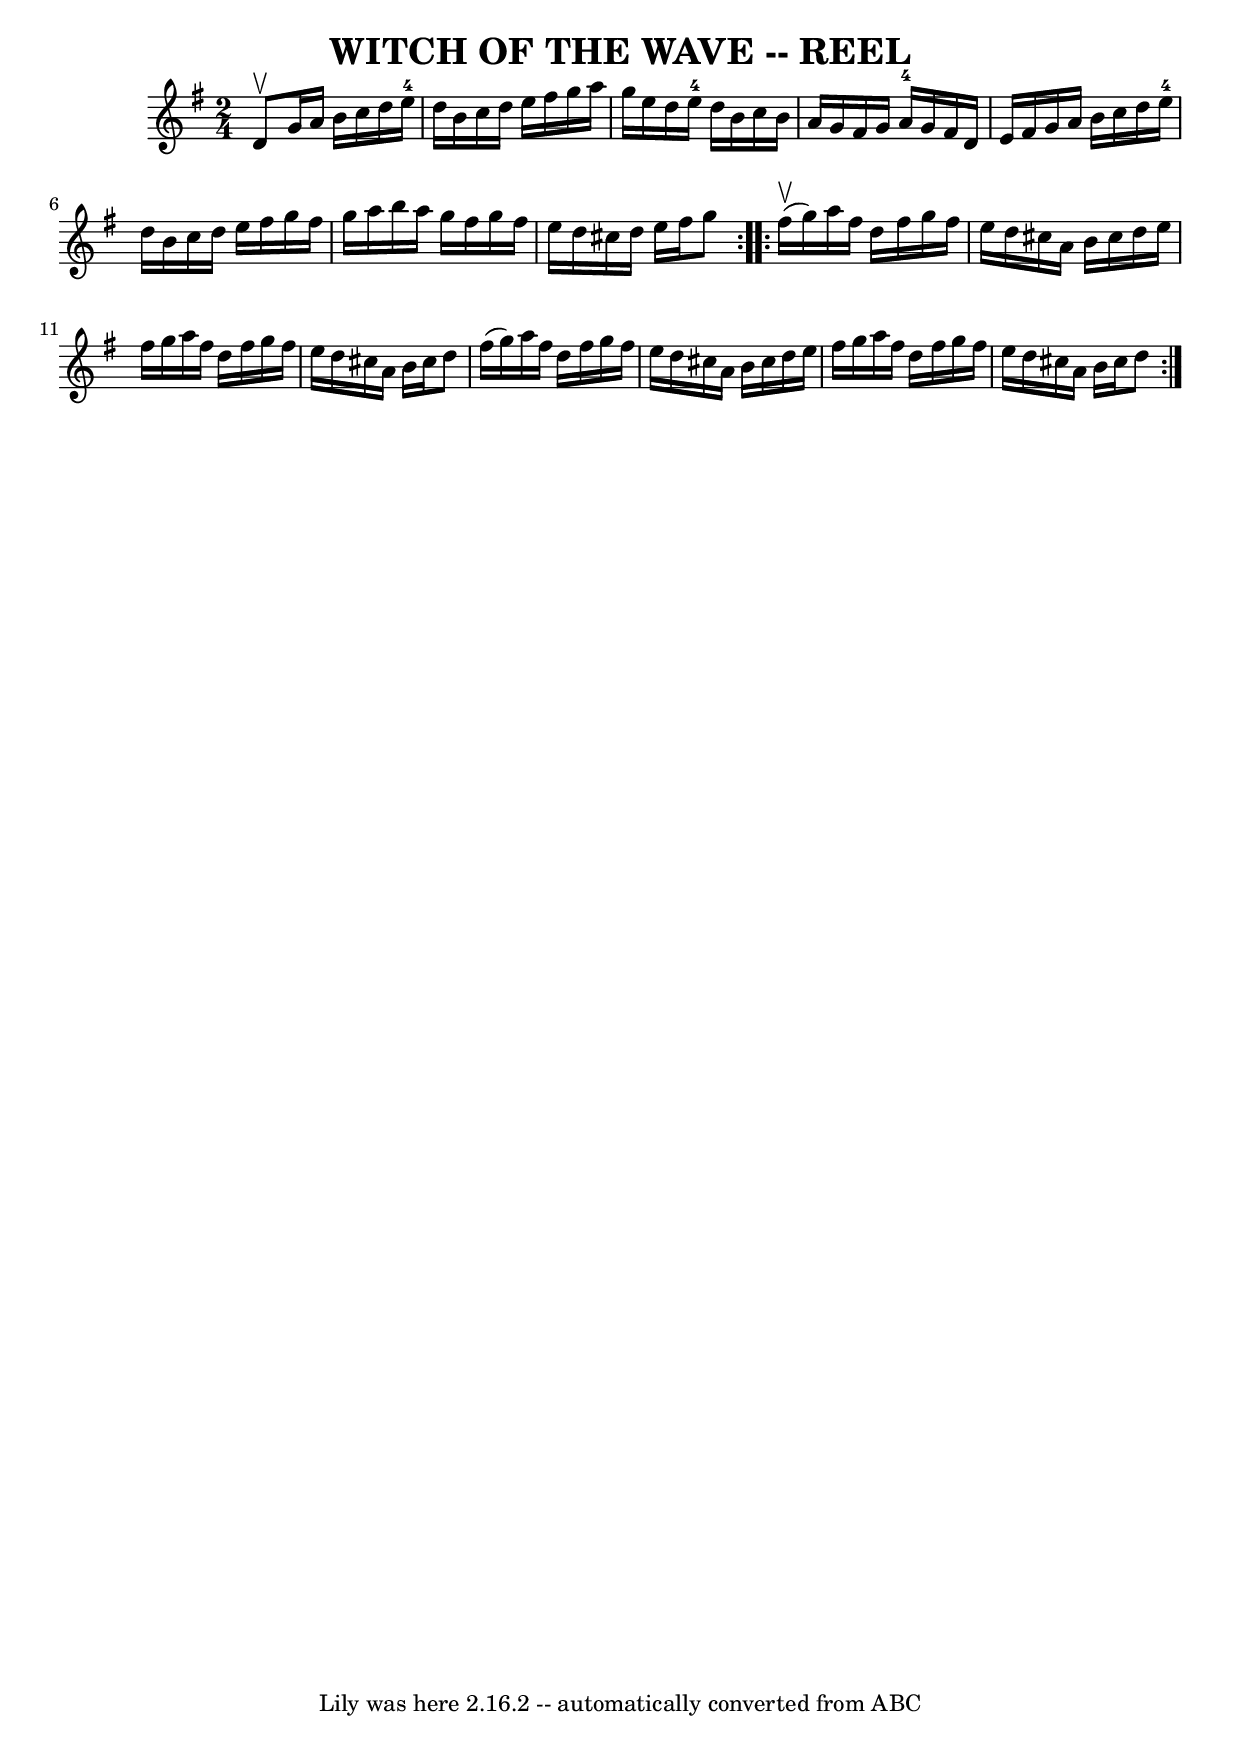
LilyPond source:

\version "2.7.40"
\include "Mammoth.ily"
\header {
	book = "Ryan's Mammoth Collection of Fiddle Tunes"
	crossRefNumber = "1"
	footnotes = ""
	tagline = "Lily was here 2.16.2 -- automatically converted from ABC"
	title = "WITCH OF THE WAVE -- REEL"
}
voicedefault =  {
\set Score.defaultBarType = "empty"

\repeat volta 2 {
\time 2/4 \key g \major d'8^\upbow   |
 g'16 a'16 b'16    
c''16 d''16 e''16-4 d''16 b'16    |
 c''16 d''16    
e''16 fis''16 g''16 a''16 g''16 e''16    |
 d''16    
e''16-4 d''16 b'16 c''16 b'16 a'16 g'16    |
   
fis'16 g'16 a'16-4 g'16 fis'16 d'16 e'16 fis'16    
|
 g'16 a'16 b'16 c''16 d''16 e''16-4 d''16    
b'16    |
 c''16 d''16 e''16 fis''16 g''16 fis''16    
g''16 a''16    |
 b''16 a''16 g''16 fis''16 g''16    
fis''16 e''16 d''16    |
 cis''16 d''16 e''16 fis''16    
g''8    }     \repeat volta 2 { fis''16 (^\upbow g''16)   |
     
a''16 fis''16 d''16 fis''16 g''16 fis''16 e''16 d''16    
|
 cis''16 a'16 b'16 cis''16 d''16 e''16 fis''16    
g''16    |
 a''16 fis''16 d''16 fis''16 g''16 fis''16    
e''16 d''16    |
 cis''16 a'16 b'16 cis''16 d''8    
fis''16 (g''16)   |
 a''16 fis''16 d''16 fis''16    
g''16 fis''16 e''16 d''16    |
 cis''16 a'16 b'16    
cis''16 d''16 e''16 fis''16 g''16    |
 a''16 fis''16    
d''16 fis''16 g''16 fis''16 e''16 d''16    |
 cis''16    
a'16 b'16 cis''16 d''8    }   
}

\score{
    <<

	\context Staff="default"
	{
	    \voicedefault 
	}

    >>
	\layout {
	}
	\midi {}
}
